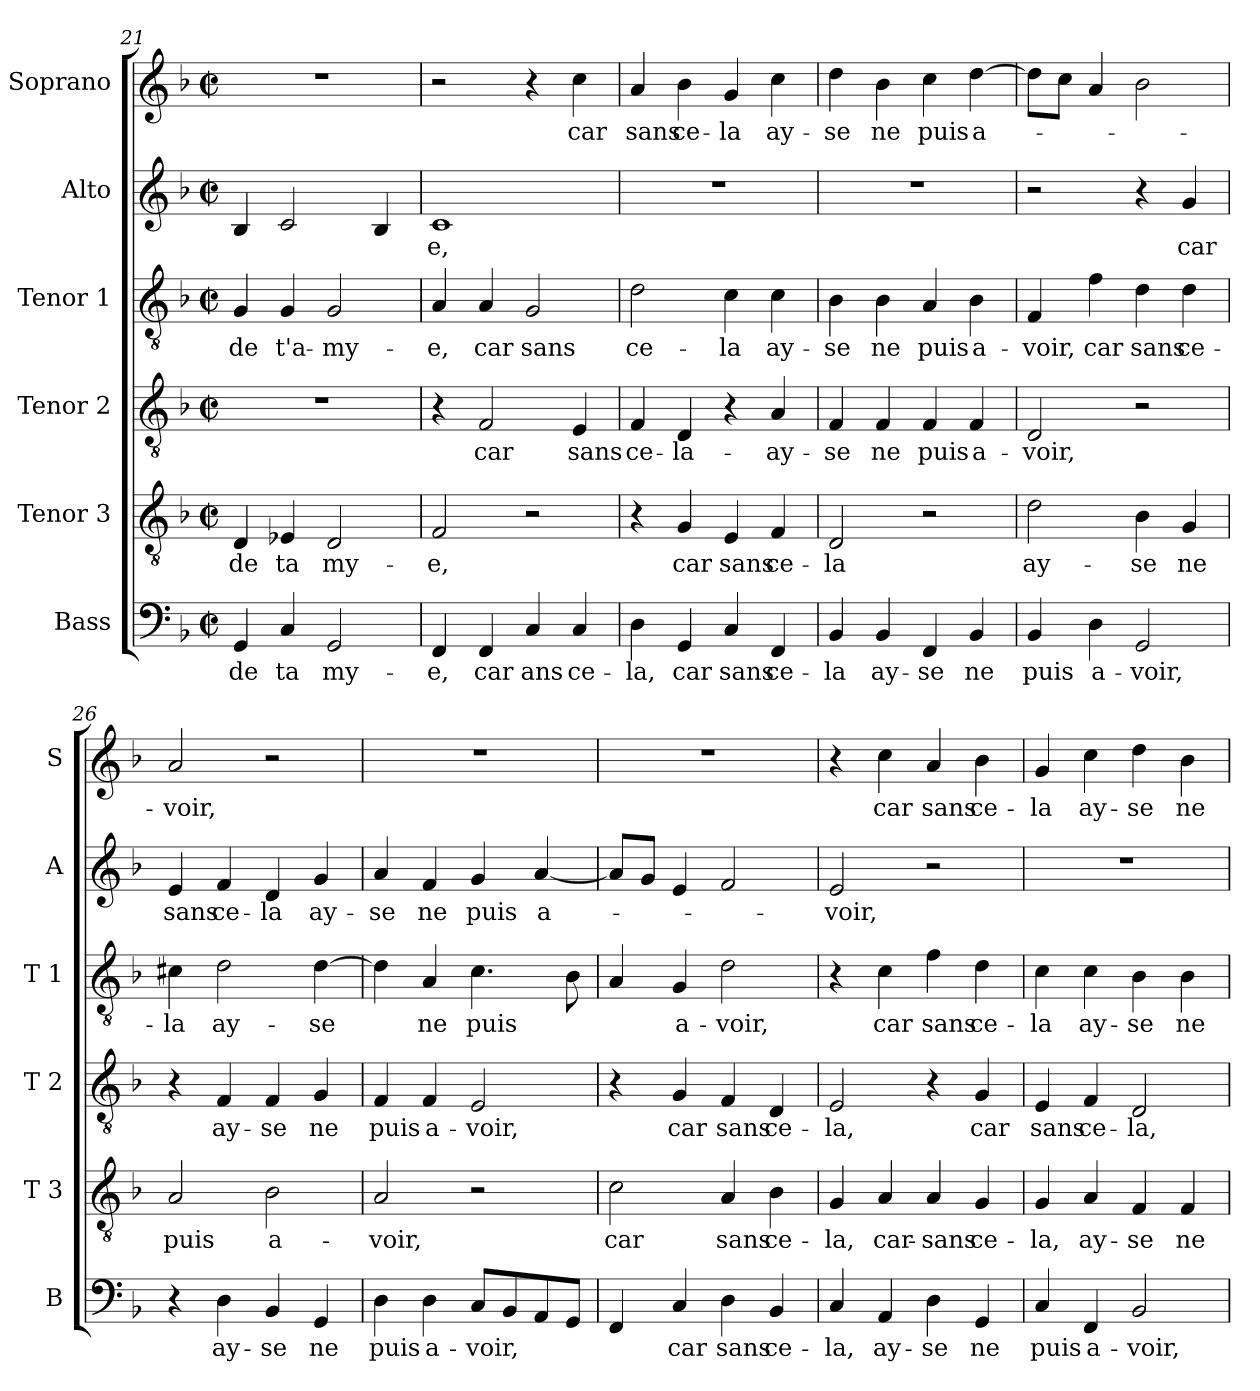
**kern	**text	**kern	**text	**kern	**text	**kern	**text	**kern	**text	**kern	**text
*part6	*part6	*part5	*part5	*part4	*part4	*part3	*part3	*part2	*part2	*part1	*part1
*staff6	*staff6	*staff5	*staff5	*staff4	*staff4	*staff3	*staff3	*staff2	*staff2	*staff1	*staff1
*I"Bass	*	*I"Tenor 3	*	*I"Tenor 2	*	*I"Tenor 1	*	*I"Alto	*	*I"Soprano	*
*I'B	*	*I'T 3	*	*I'T 2	*	*I'T 1	*	*I'A	*	*I'S	*
*clefF4	*	*clefGv2	*	*clefGv2	*	*clefGv2	*	*clefG2	*	*clefG2	*
*k[b-]	*	*k[b-]	*	*k[b-]	*	*k[b-]	*	*k[b-]	*	*k[b-]	*
*F:	*	*F:	*	*F:	*	*F:	*	*F:	*	*F:	*
*M2/2	*	*M2/2	*	*M2/2	*	*M2/2	*	*M2/2	*	*M2/2	*
*met(c|)	*	*met(c|)	*	*met(c|)	*	*met(c|)	*	*met(c|)	*	*met(c|)	*
=21	=21	=21	=21	=21	=21	=21	=21	=21	=21	=21	=21
4GG/	de	4D/	de	1r	.	4G/	de	4B-/	.	1r	.
4C/	ta	4E-X/	ta	.	.	4G/	t'a-	2c/	.	.	.
2GG/	my-	2D/	my-	.	.	2G/	-my-	.	.	.	.
.	.	.	.	.	.	.	.	4B-/	.	.	.
=22	=22	=22	=22	=22	=22	=22	=22	=22	=22	=22	=22
4FF/	-e,	2F/	-e,	4r	.	4A/	-e,	1c	-e,	2r	.
4FF/	car	.	.	2F/	car	4A/	car	.	.	.	.
4C/	ans	2r	.	.	.	2G/	sans	.	.	4r	.
4C/	ce-	.	.	4E/	sans	.	.	.	.	4cc\	car
=23	=23	=23	=23	=23	=23	=23	=23	=23	=23	=23	=23
4D\	-la,	4r	.	4F/	ce-	2d\	ce-	1r	.	4a/	sans
4GG/	car	4G/	car	4D/	-la-	.	.	.	.	4b-\	ce-
4C/	sans	4E/	sans	4r	.	4c\	-la	.	.	4g/	-la
4FF/	ce-	4F/	ce-	4A/	-ay-	4c\	ay-	.	.	4cc\	ay-
=24	=24	=24	=24	=24	=24	=24	=24	=24	=24	=24	=24
4BB-/	-la	2D/	-la	4F/	-se	4B-\	-se	1r	.	4dd\	-se
4BB-/	ay-	.	.	4F/	ne	4B-\	ne	.	.	4b-\	ne
4FF/	-se	2r	.	4F/	puis	4A/	puis	.	.	4cc\	puis
4BB-/	ne	.	.	4F/	a-	4B-\	a-	.	.	[4dd\	a-
!!LO:PB:g=z
=25	=25	=25	=25	=25	=25	=25	=25	=25	=25	=25	=25
4BB-/	puis	2d\	ay-	2D/	-voir,	4F/	-voir,	2r	.	8dd\L]	.
.	.	.	.	.	.	.	.	.	.	8cc\J	.
4D\	a-	.	.	.	.	4f\	car	.	.	4a/	.
2GG/	-voir,	4B-\	-se	2r	.	4d\	sans	4r	.	2b-\	.
.	.	4G/	ne	.	.	4d\	ce-	4g/	car	.	.
=26	=26	=26	=26	=26	=26	=26	=26	=26	=26	=26	=26
4r	.	2A/	puis	4r	.	4c#X\	-la	4e/	sans	2a/	-voir,
4D\	ay-	.	.	4F/	ay-	2d\	ay-	4f/	ce-	.	.
4BB-/	-se	2B-\	a-	4F/	-se	.	.	4d/	-la	2r	.
4GG/	ne	.	.	4G/	ne	[4d\	-se	4g/	ay-	.	.
=27	=27	=27	=27	=27	=27	=27	=27	=27	=27	=27	=27
4D\	puis	2A/	-voir,	4F/	puis	4d\]	.	4a/	-se	1r	.
4D\	a-	.	.	4F/	a-	4A/	ne	4f/	ne	.	.
8C/L	-voir,	2r	.	2E/	-voir,	4.c\	puis	4g/	puis	.	.
8BB-/	.	.	.	.	.	.	.	.	.	.	.
8AA/	.	.	.	.	.	.	.	[4a/	a-	.	.
8GG/J	.	.	.	.	.	8B-\	.	.	.	.	.
=28	=28	=28	=28	=28	=28	=28	=28	=28	=28	=28	=28
4FF/	.	2c\	car	4r	.	4A/	.	8a/L]	.	1r	.
.	.	.	.	.	.	.	.	8g/J	.	.	.
4C/	car	.	.	4G/	car	4G/	a-	4e/	.	.	.
4D\	sans	4A/	sans	4F/	sans	2d\	-voir,	2f/	.	.	.
4BB-/	ce-	4B-\	ce-	4D/	ce-	.	.	.	.	.	.
=29	=29	=29	=29	=29	=29	=29	=29	=29	=29	=29	=29
4C/	-la,	4G/	-la,	2E/	-la,	4r	.	2e/	-voir,	4r	.
4AA/	ay-	4A/	car-	.	.	4c\	car	.	.	4cc\	car
4D\	-se	4A/	-sans	4r	.	4f\	sans	2r	.	4a/	sans
4GG/	ne	4G/	ce-	4G/	car	4d\	ce-	.	.	4b-\	ce-
=30	=30	=30	=30	=30	=30	=30	=30	=30	=30	=30	=30
4C/	puis	4G/	-la,	4E/	sans	4c\	-la	1r	.	4g/	-la
4FF/	a-	4A/	ay-	4F/	ce-	4c\	ay-	.	.	4cc\	ay-
2BB-/	-voir,	4F/	-se	2D/	-la,	4B-\	-se	.	.	4dd\	-se
.	.	4F/	ne	.	.	4B-\	ne	.	.	4b-\	ne
=	=	=	=	=	=	=	=	=	=	=	=
*-	*-	*-	*-	*-	*-	*-	*-	*-	*-	*-	*-
